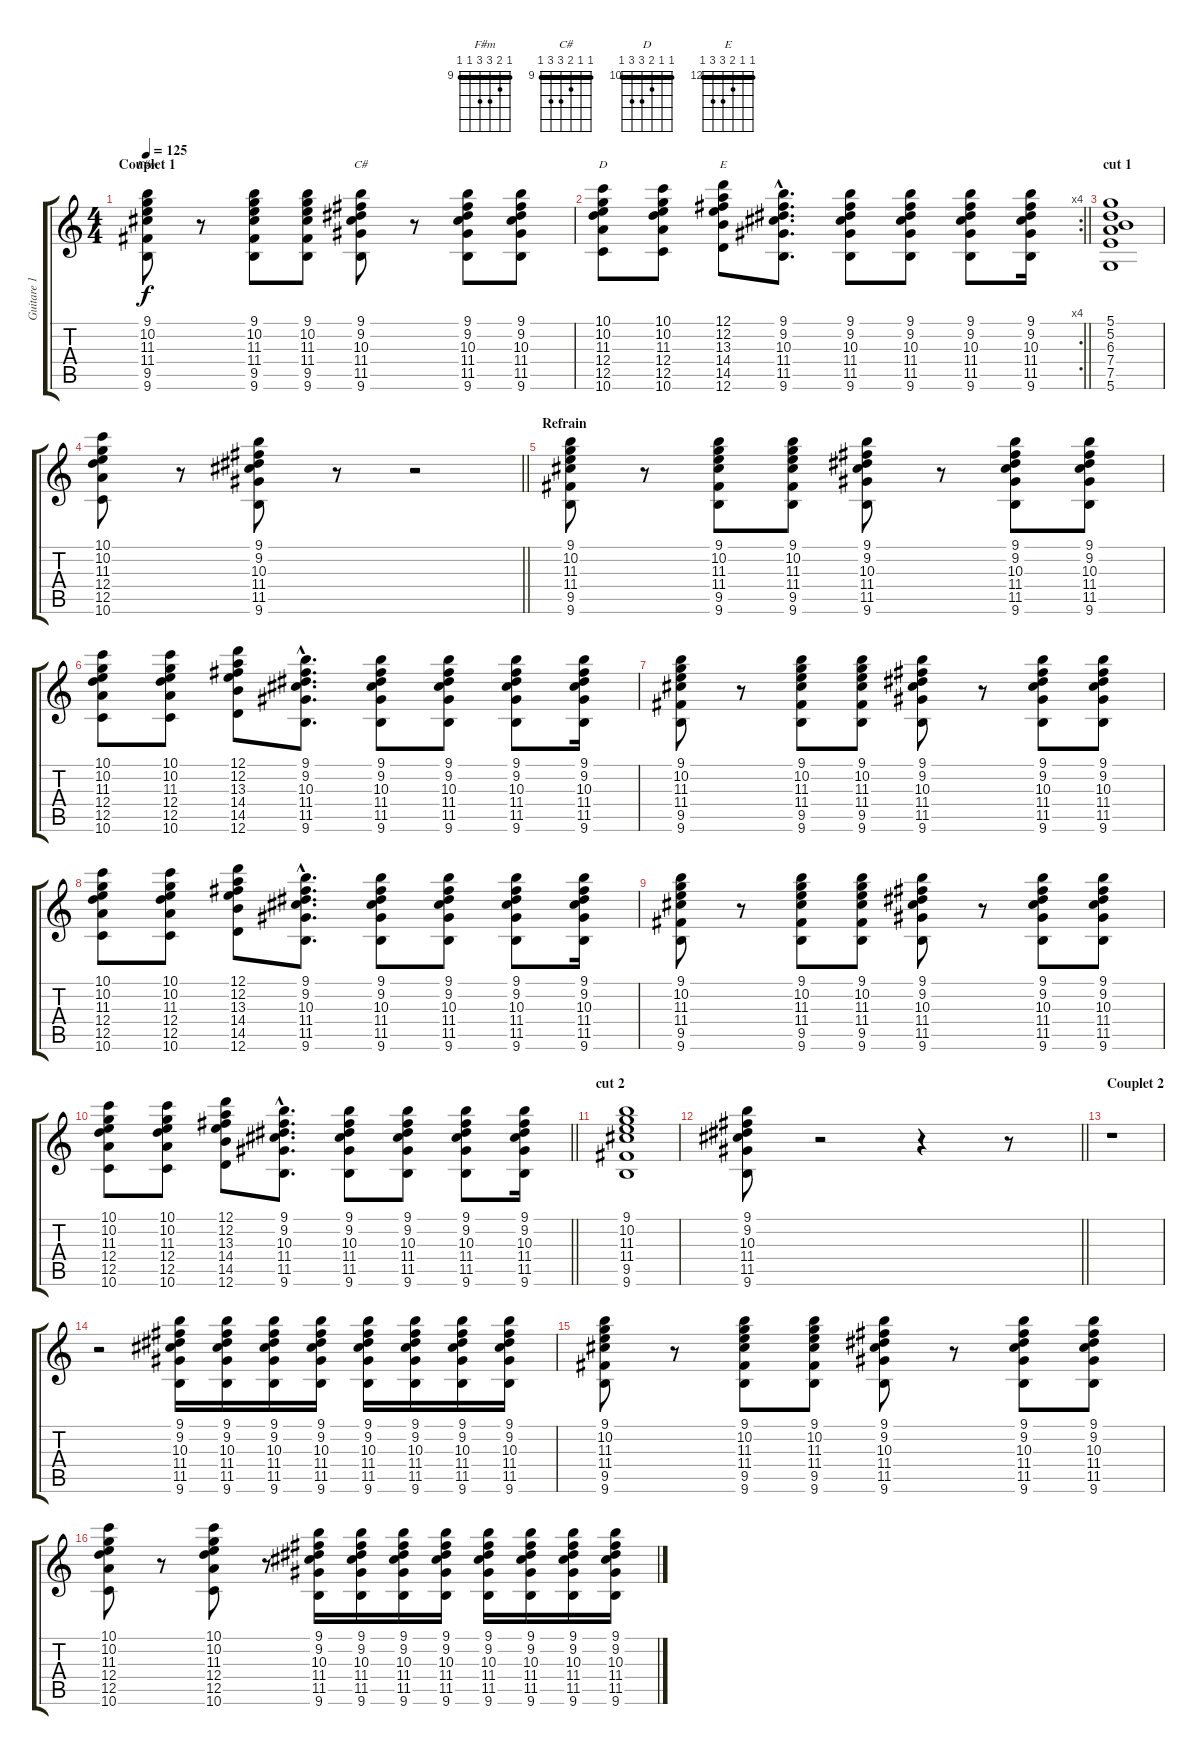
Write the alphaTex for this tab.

\track ("Guitare 1" "Guitare 1") {instrument distortionguitar}
\staff {score tabs}
\tuning (D4 A3 F3 D3 A2 D2) {hide}
\chord ("F#m" 9 10 11 11 9 9) {firstfret 9 barre 9}
\chord ("C#" 9 9 10 11 11 9) {firstfret 9 barre 9}
\chord ("D" 10 10 11 12 12 10) {firstfret 10 barre 10}
\chord ("E" 12 12 13 14 14 12) {firstfret 12 barre 12}
\ts (4 4)
\section ("" "Couplet 1")
\tempo 125
\clef g2
\ks c
(9.1 10.2 11.3 11.4 9.5 9.6).8{ch "F#m" dy f instrument distortionguitar} r.8 (9.1 10.2 11.3 11.4 9.5 9.6).8 (9.1 10.2 11.3 11.4 9.5 9.6).8 (9.1 9.2 10.3 11.4 11.5 9.6).8{ch "C#"} r.8 (9.1 9.2 10.3 11.4 11.5 9.6).8 (9.1 9.2 10.3 11.4 11.5 9.6).8 |
\rc 4
\barLineRight lightlight
(10.1 10.2 11.3 12.4 12.5 10.6).8{ch "D"} (10.1 10.2 11.3 12.4 12.5 10.6).8 (12.1 12.2 13.3 14.4 14.5 12.6).8{ch "E"} (9.1{hac} 9.2{hac} 10.3{hac} 11.4{hac} 11.5{hac} 9.6{hac}).8{d} (9.1 9.2 10.3 11.4 11.5 9.6).8 (9.1 9.2 10.3 11.4 11.5 9.6).8 (9.1 9.2 10.3 11.4 11.5 9.6).8 (9.1 9.2 10.3 11.4 11.5 9.6).16 |
\section ("" "cut 1")
(5.1 5.2 6.3 7.4 7.5 5.6).1 |
\barLineRight lightlight
(10.1 10.2 11.3 12.4 12.5 10.6).8 r.8 (9.1 9.2 10.3 11.4 11.5 9.6).8 r.8 r.2 |
\section ("" "Refrain")
(9.1 10.2 11.3 11.4 9.5 9.6).8 r.8 (9.1 10.2 11.3 11.4 9.5 9.6).8 (9.1 10.2 11.3 11.4 9.5 9.6).8 (9.1 9.2 10.3 11.4 11.5 9.6).8 r.8 (9.1 9.2 10.3 11.4 11.5 9.6).8 (9.1 9.2 10.3 11.4 11.5 9.6).8 |
(10.1 10.2 11.3 12.4 12.5 10.6).8 (10.1 10.2 11.3 12.4 12.5 10.6).8 (12.1 12.2 13.3 14.4 14.5 12.6).8 (9.1{hac} 9.2{hac} 10.3{hac} 11.4{hac} 11.5{hac} 9.6{hac}).8{d} (9.1 9.2 10.3 11.4 11.5 9.6).8 (9.1 9.2 10.3 11.4 11.5 9.6).8 (9.1 9.2 10.3 11.4 11.5 9.6).8 (9.1 9.2 10.3 11.4 11.5 9.6).16 |
(9.1 10.2 11.3 11.4 9.5 9.6).8 r.8 (9.1 10.2 11.3 11.4 9.5 9.6).8 (9.1 10.2 11.3 11.4 9.5 9.6).8 (9.1 9.2 10.3 11.4 11.5 9.6).8 r.8 (9.1 9.2 10.3 11.4 11.5 9.6).8 (9.1 9.2 10.3 11.4 11.5 9.6).8 |
(10.1 10.2 11.3 12.4 12.5 10.6).8 (10.1 10.2 11.3 12.4 12.5 10.6).8 (12.1 12.2 13.3 14.4 14.5 12.6).8 (9.1{hac} 9.2{hac} 10.3{hac} 11.4{hac} 11.5{hac} 9.6{hac}).8{d} (9.1 9.2 10.3 11.4 11.5 9.6).8 (9.1 9.2 10.3 11.4 11.5 9.6).8 (9.1 9.2 10.3 11.4 11.5 9.6).8 (9.1 9.2 10.3 11.4 11.5 9.6).16 |
(9.1 10.2 11.3 11.4 9.5 9.6).8 r.8 (9.1 10.2 11.3 11.4 9.5 9.6).8 (9.1 10.2 11.3 11.4 9.5 9.6).8 (9.1 9.2 10.3 11.4 11.5 9.6).8 r.8 (9.1 9.2 10.3 11.4 11.5 9.6).8 (9.1 9.2 10.3 11.4 11.5 9.6).8 |
\barLineRight lightlight
(10.1 10.2 11.3 12.4 12.5 10.6).8 (10.1 10.2 11.3 12.4 12.5 10.6).8 (12.1 12.2 13.3 14.4 14.5 12.6).8 (9.1{hac} 9.2{hac} 10.3{hac} 11.4{hac} 11.5{hac} 9.6{hac}).8{d} (9.1 9.2 10.3 11.4 11.5 9.6).8 (9.1 9.2 10.3 11.4 11.5 9.6).8 (9.1 9.2 10.3 11.4 11.5 9.6).8 (9.1 9.2 10.3 11.4 11.5 9.6).16 |
\section ("" "cut 2")
(9.1 10.2 11.3 11.4 9.5 9.6).1 |
\barLineRight lightlight
(9.1 9.2 10.3 11.4 11.5 9.6).8 r.2 r.4 r.8 |
\section ("" "Couplet 2")
r.1 |
r.2 (9.1 9.2 10.3 11.4 11.5 9.6).16 (9.1 9.2 10.3 11.4 11.5 9.6).16 (9.1 9.2 10.3 11.4 11.5 9.6).16 (9.1 9.2 10.3 11.4 11.5 9.6).16 (9.1 9.2 10.3 11.4 11.5 9.6).16 (9.1 9.2 10.3 11.4 11.5 9.6).16 (9.1 9.2 10.3 11.4 11.5 9.6).16 (9.1 9.2 10.3 11.4 11.5 9.6).16 |
(9.1 10.2 11.3 11.4 9.5 9.6).8 r.8 (9.1 10.2 11.3 11.4 9.5 9.6).8 (9.1 10.2 11.3 11.4 9.5 9.6).8 (9.1 9.2 10.3 11.4 11.5 9.6).8 r.8 (9.1 9.2 10.3 11.4 11.5 9.6).8 (9.1 9.2 10.3 11.4 11.5 9.6).8 |
(10.1 10.2 11.3 12.4 12.5 10.6).8 r.8 (10.1 10.2 11.3 12.4 12.5 10.6).8 r.8 (9.1 9.2 10.3 11.4 11.5 9.6).16 (9.1 9.2 10.3 11.4 11.5 9.6).16 (9.1 9.2 10.3 11.4 11.5 9.6).16 (9.1 9.2 10.3 11.4 11.5 9.6).16 (9.1 9.2 10.3 11.4 11.5 9.6).16 (9.1 9.2 10.3 11.4 11.5 9.6).16 (9.1 9.2 10.3 11.4 11.5 9.6).16 (9.1 9.2 10.3 11.4 11.5 9.6).16
